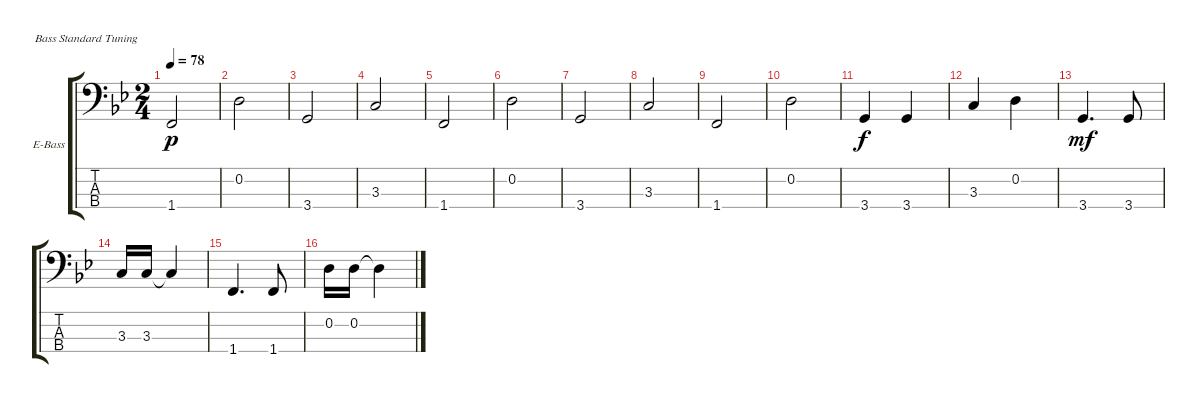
\defaultSystemsLayout 4
\bracketExtendMode groupsimilarinstruments
\firstSystemTrackNameOrientation horizontal
\otherSystemsTrackNameOrientation horizontal
\track ("Сёма" "E-Bass") {instrument electricbassfinger}
\staff {score tabs}
\tuning (G2 D2 A1 E1)
\ts (2 4)
\tempo 78
\clef f4
\ks gminor
1.4.2{dy p} |
0.2.2 |
3.4.2 |
3.3.2 |
1.4.2 |
0.2.2 |
3.4.2 |
3.3.2 |
1.4.2 |
0.2.2 |
3.4.4{dy f} 3.4.4 |
3.3.4 0.2.4 |
3.4.4{d dy mf} 3.4.8 |
3.3.16 3.3.16 3.3{t}.4 |
1.4.4{d} 1.4.8 |
0.2.16 0.2.16 0.2{t}.4
